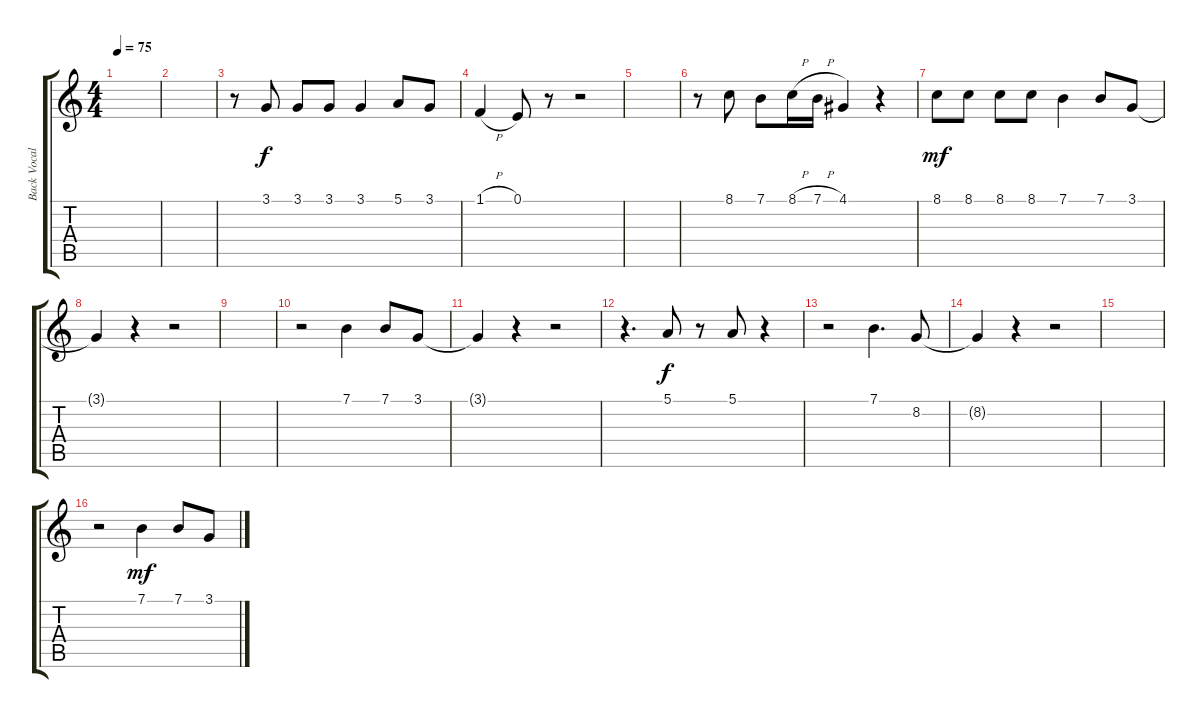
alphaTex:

\track ("Back Vocal" "Back Vocal") {instrument viola}
\staff {score tabs}
\tuning (E4 B3 G3 D3 A2 E2) {hide}
\ts (4 4)
\tempo 75
\clef g2
\ks c
|
|
r.8 3.1.8{dy f} 3.1.8 3.1.8 3.1.4 5.1.8 3.1.8 |
1.1{h}.4 0.1.8 r.8 r.2 |
|
r.8 8.1.8 7.1.8 8.1{h}.16 7.1{h}.16 4.1.4 r.4 |
8.1.8{dy mf} 8.1.8 8.1.8 8.1.8 7.1.4 7.1.8 3.1.8 |
3.1{t}.4 r.4 r.2 |
|
r.2 7.1.4 7.1.8 3.1.8 |
3.1{t}.4 r.4 r.2 |
r.4{d} 5.1.8{dy f} r.8 5.1.8 r.4 |
r.2 7.1.4{d} 8.2.8 |
8.2{t}.4 r.4 r.2 |
|
r.2 7.1.4{dy mf} 7.1.8 3.1.8
